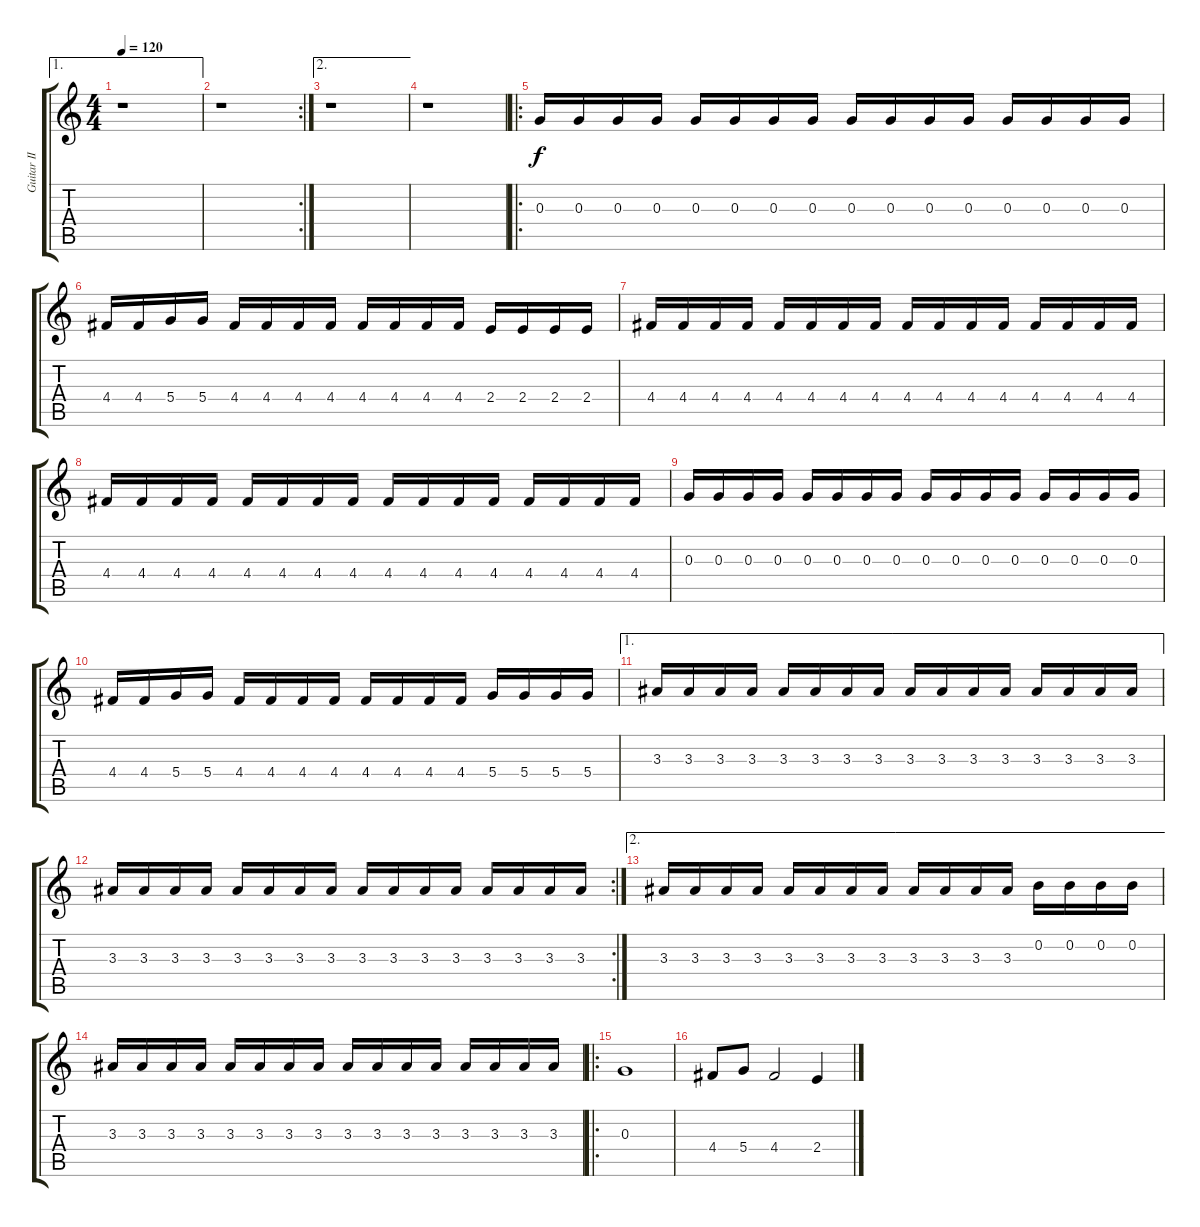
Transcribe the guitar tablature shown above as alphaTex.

\track ("Guitar II" "Guitar II") {instrument distortionguitar}
\staff {score tabs}
\tuning (E4 B3 G3 D3 A2 E2) {hide}
\ae 1
\ts (4 4)
\tempo 120
\clef g2
\ks c
r.1{dy f} |
\rc 2
r.1 |
\ae 2
r.1 |
r.1 |
\ro
0.3.16 0.3.16 0.3.16 0.3.16 0.3.16 0.3.16 0.3.16 0.3.16 0.3.16 0.3.16 0.3.16 0.3.16 0.3.16 0.3.16 0.3.16 0.3.16 |
4.4.16 4.4.16 5.4.16 5.4.16 4.4.16 4.4.16 4.4.16 4.4.16 4.4.16 4.4.16 4.4.16 4.4.16 2.4.16 2.4.16 2.4.16 2.4.16 |
4.4.16 4.4.16 4.4.16 4.4.16 4.4.16 4.4.16 4.4.16 4.4.16 4.4.16 4.4.16 4.4.16 4.4.16 4.4.16 4.4.16 4.4.16 4.4.16 |
4.4.16 4.4.16 4.4.16 4.4.16 4.4.16 4.4.16 4.4.16 4.4.16 4.4.16 4.4.16 4.4.16 4.4.16 4.4.16 4.4.16 4.4.16 4.4.16 |
0.3.16 0.3.16 0.3.16 0.3.16 0.3.16 0.3.16 0.3.16 0.3.16 0.3.16 0.3.16 0.3.16 0.3.16 0.3.16 0.3.16 0.3.16 0.3.16 |
4.4.16 4.4.16 5.4.16 5.4.16 4.4.16 4.4.16 4.4.16 4.4.16 4.4.16 4.4.16 4.4.16 4.4.16 5.4.16 5.4.16 5.4.16 5.4.16 |
\ae 1
3.3.16 3.3.16 3.3.16 3.3.16 3.3.16 3.3.16 3.3.16 3.3.16 3.3.16 3.3.16 3.3.16 3.3.16 3.3.16 3.3.16 3.3.16 3.3.16 |
\rc 2
3.3.16 3.3.16 3.3.16 3.3.16 3.3.16 3.3.16 3.3.16 3.3.16 3.3.16 3.3.16 3.3.16 3.3.16 3.3.16 3.3.16 3.3.16 3.3.16 |
\ae 2
3.3.16 3.3.16 3.3.16 3.3.16 3.3.16 3.3.16 3.3.16 3.3.16 3.3.16 3.3.16 3.3.16 3.3.16 0.2.16 0.2.16 0.2.16 0.2.16 |
3.3.16 3.3.16 3.3.16 3.3.16 3.3.16 3.3.16 3.3.16 3.3.16 3.3.16 3.3.16 3.3.16 3.3.16 3.3.16 3.3.16 3.3.16 3.3.16 |
\ro
0.3.1 |
4.4.8 5.4.8 4.4.2 2.4.4
